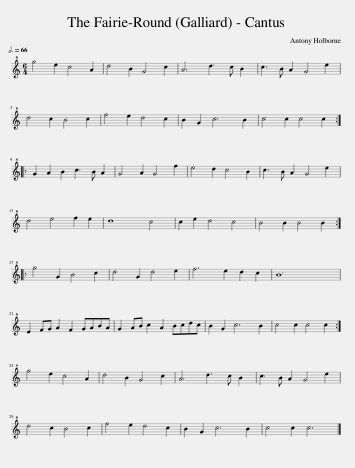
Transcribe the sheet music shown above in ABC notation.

X:1
L:1/8
Q:3/4=66
M:6/4
I:linebreak $
K:C
V:1 treble+8
V:1
 g4 e2 c4 A2 | d4 B2 G4 c2 | A6 d3 c B2 | c3 B A2 G4 e2 |$ d4 c2 B4 c2 | %5
 f4 e2 d4 c2 | B2 G2 c6 B2 | c4 c2 c4 c2 ::$ G2 A2 B2 c3 B A2 | G4 A2 G4 f2 | %10
 e4 d2 c4 B2 | c3 B A2 G4 e2 |$ d4 e4 f2 e2 | d8 c4 | c2 e2 d4 c4 | %15
 B4 B2 B4 B2 ::$ g4 G2 B4 c2 | d4 G2 d4 e2 | f6 e2 d2 c2 | B12 |$ %20
 E2 FG A2 F2 GABA | G2 AB c2 A2 Bcdc | B2 G2 c6 B2 | c4 c2 c4 c2 :|$ g4 e2 c4 A2 | %25
 d4 B2 G4 c2 | A6 d3 c B2 | c3 B A2 G4 e2 |$ d4 c2 B4 c2 | f4 e2 d4 c2 | %30
 B2 G2 c6 B2 | c4 c2 c6 |] %32
